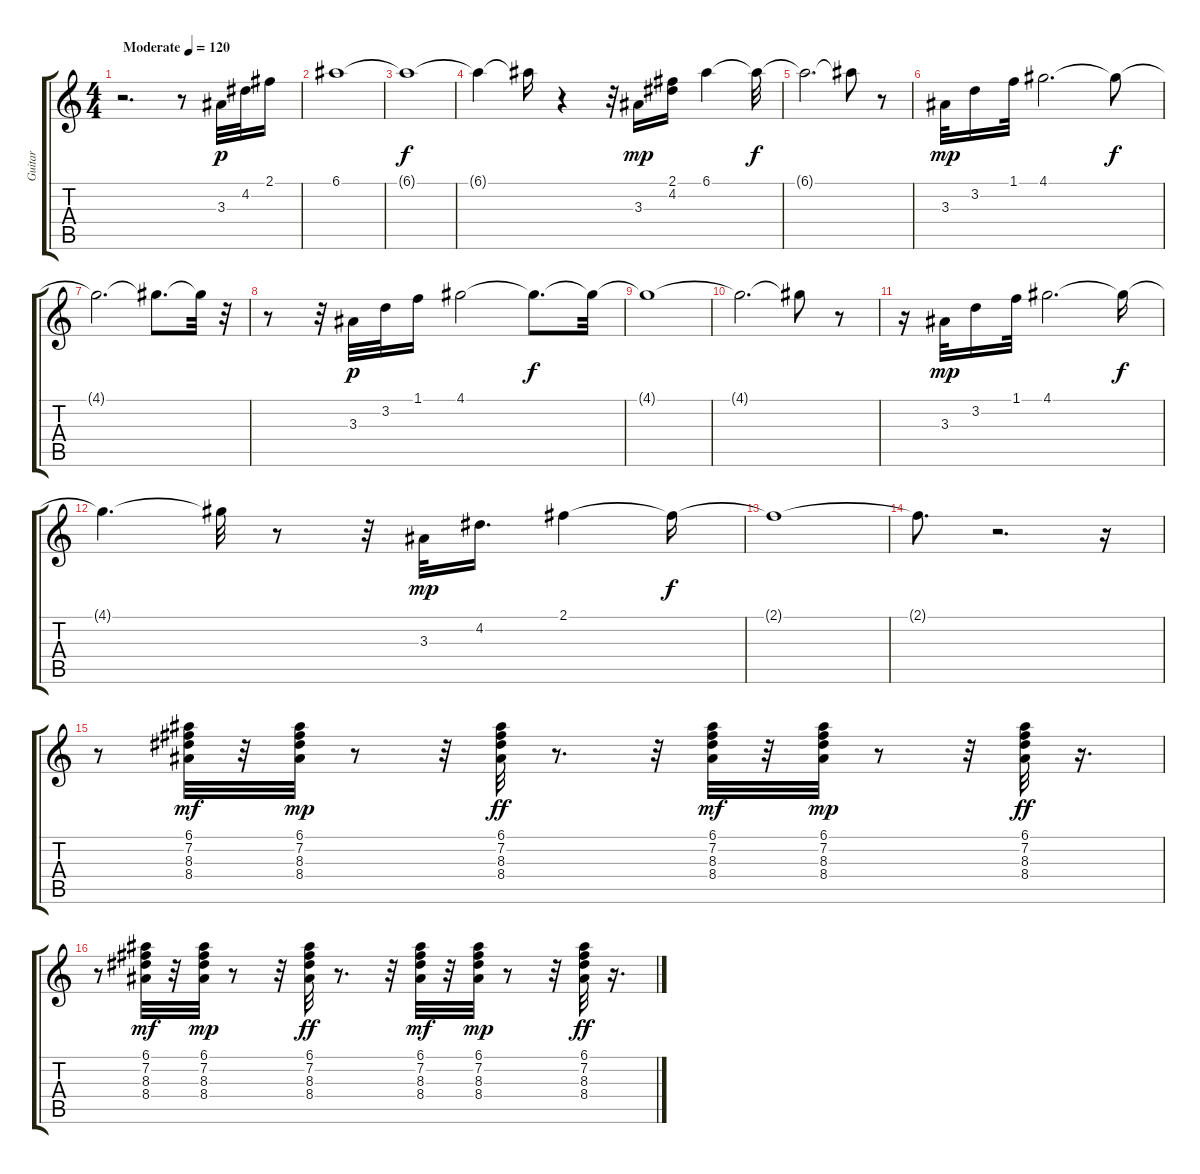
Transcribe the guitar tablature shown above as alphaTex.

\track ("Guitar" "Guitar") {instrument acousticguitarnylon}
\staff {score tabs}
\tuning (E4 B3 G3 D3 A2 E2) {hide}
\ts (4 4)
\tempo (120 "Moderate")
\clef g2
\ks c
r.2{d dy p instrument acousticguitarnylon} r.8 3.3.32 4.2.32 2.1.16 |
6.1.1 |
6.1{t}.1{dy f} |
6.1{t}.4 6.1{t}.16 r.4 r.32 3.3.16{dy mp} (2.1 4.2).16 6.1.4 6.1{t}.32{dy f} |
6.1{t}.2{d} 6.1{t}.8 r.8 |
3.3.32{dy mp} 3.2.16 1.1.32 4.1.2{d} 4.1{t}.8{dy f} |
4.1{t}.2{d} 4.1{t}.8{d} 4.1{t}.32 r.32 |
r.8 r.32 3.3.32{dy p} 3.2.32 1.1.16 4.1.2 4.1{t}.8{d dy f} 4.1{t}.32 |
4.1{t}.1 |
4.1{t}.2{d} 4.1{t}.8 r.8 |
r.16 3.3.32{dy mp} 3.2.16 1.1.32 4.1.2{d} 4.1{t}.16{dy f} |
4.1{t}.4{d} 4.1{t}.32 r.8 r.32 3.3.32{dy mp} 4.2.16{d} 2.1.4 2.1{t}.16{dy f} |
2.1{t}.1 |
2.1{t}.8{d} r.2{d} r.16 |
r.8 (6.1 7.2 8.3 8.4).32{dy mf} r.32 (6.1 7.2 8.3 8.4).32{dy mp} r.8 r.32 (6.1 7.2 8.3 8.4).32{dy ff} r.8{d} r.32 (6.1 7.2 8.3 8.4).32{dy mf} r.32 (6.1 7.2 8.3 8.4).32{dy mp} r.8 r.32 (6.1 7.2 8.3 8.4).32{dy ff} r.16{d} |
r.8 (6.1 7.2 8.3 8.4).32{dy mf} r.32 (6.1 7.2 8.3 8.4).32{dy mp} r.8 r.32 (6.1 7.2 8.3 8.4).32{dy ff} r.8{d} r.32 (6.1 7.2 8.3 8.4).32{dy mf} r.32 (6.1 7.2 8.3 8.4).32{dy mp} r.8 r.32 (6.1 7.2 8.3 8.4).32{dy ff} r.16{d}
